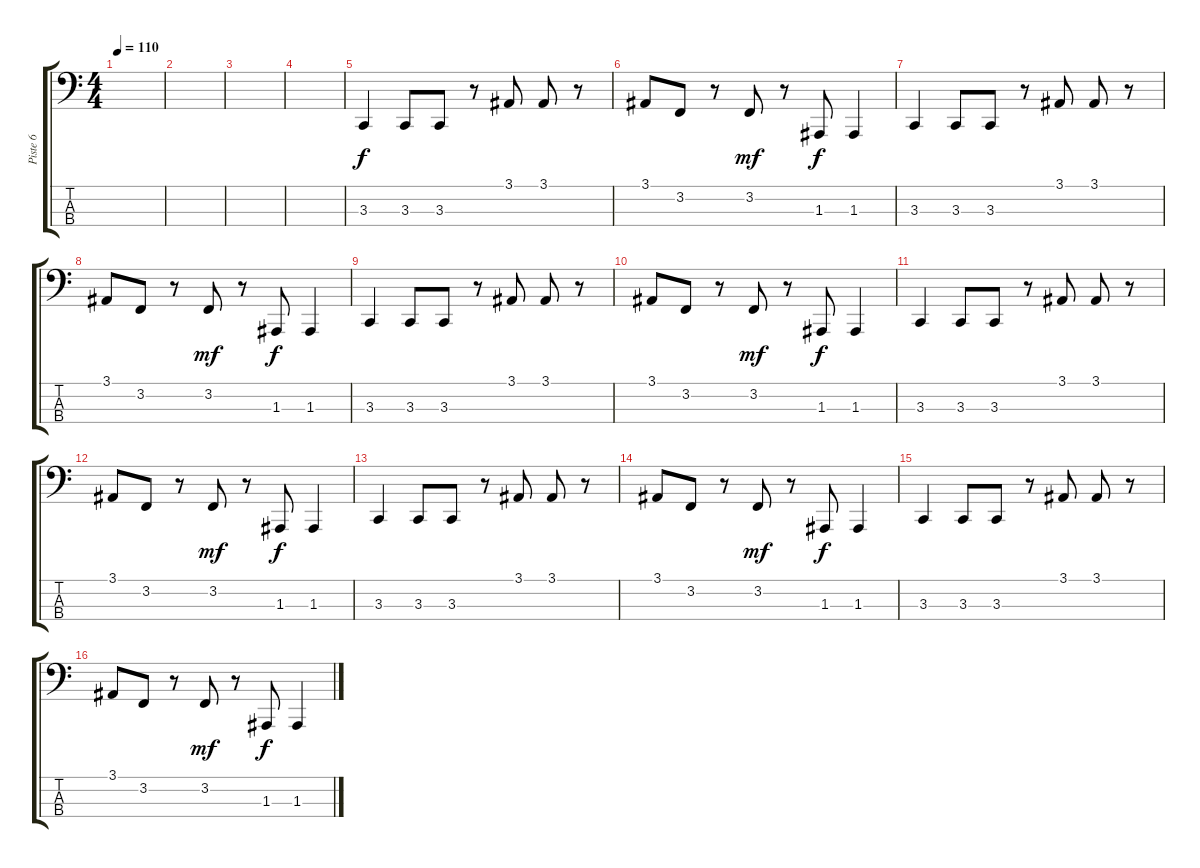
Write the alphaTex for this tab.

\track ("Piste 6" "Piste 6") {instrument lead8bassandlead}
\staff {score tabs}
\tuning (G2 D2 A1 E1) {hide}
\ts (4 4)
\section ("" "")
\tempo 110
\clef f4
\ks c
|
|
|
|
3.3.4 3.3.8 3.3.8 r.8 3.1.8 3.1.8 r.8 |
3.1.8 3.2.8 r.8 3.2.8{dy mf} r.8 1.3.8{dy f} 1.3.4 |
3.3.4 3.3.8 3.3.8 r.8 3.1.8 3.1.8 r.8 |
3.1.8 3.2.8 r.8 3.2.8{dy mf} r.8 1.3.8{dy f} 1.3.4 |
3.3.4 3.3.8 3.3.8 r.8 3.1.8 3.1.8 r.8 |
3.1.8 3.2.8 r.8 3.2.8{dy mf} r.8 1.3.8{dy f} 1.3.4 |
3.3.4 3.3.8 3.3.8 r.8 3.1.8 3.1.8 r.8 |
3.1.8 3.2.8 r.8 3.2.8{dy mf} r.8 1.3.8{dy f} 1.3.4 |
3.3.4 3.3.8 3.3.8 r.8 3.1.8 3.1.8 r.8 |
3.1.8 3.2.8 r.8 3.2.8{dy mf} r.8 1.3.8{dy f} 1.3.4 |
3.3.4 3.3.8 3.3.8 r.8 3.1.8 3.1.8 r.8 |
3.1.8 3.2.8 r.8 3.2.8{dy mf} r.8 1.3.8{dy f} 1.3.4
